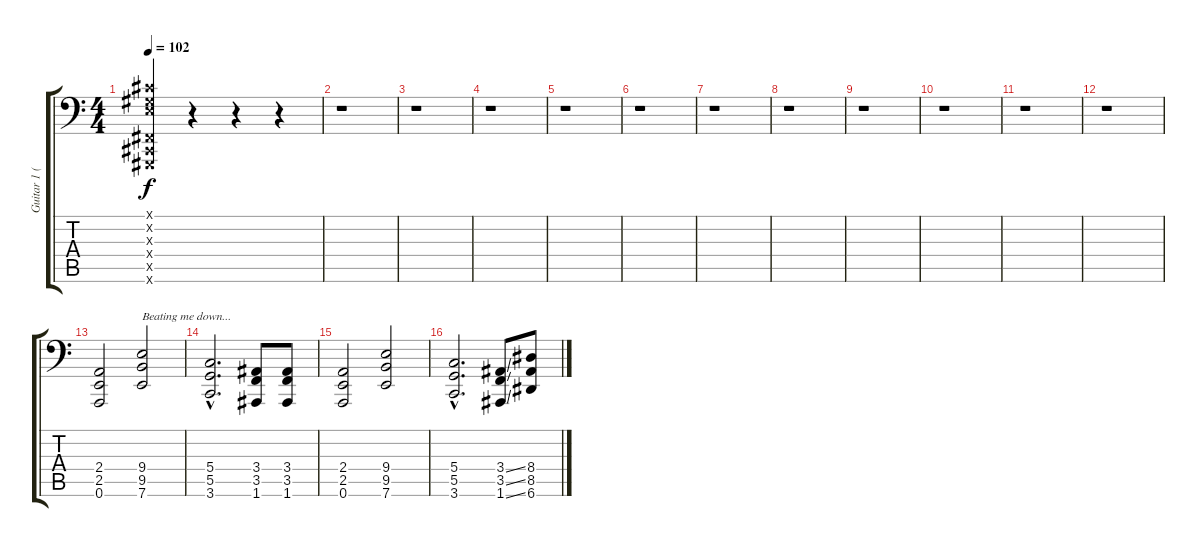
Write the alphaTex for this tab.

\track ("Guitar 1 (Head)" "Guitar 1 (") {instrument distortionguitar}
\staff {score tabs}
\tuning (D3 A2 F2 G1 D1 A0) {hide}
\ts (4 4)
\tempo 102
\clef f4
\ks c
(-1.1{x} -1.2{x} -1.3{x} -1.4{x} -1.5{x} -1.6{x}).4{dy f} r.4 r.4 r.4 |
r.1 |
r.1 |
r.1 |
r.1 |
r.1 |
r.1 |
r.1 |
r.1 |
r.1 |
r.1 |
r.1 |
(2.4 2.5 0.6).2 (9.4 9.5 7.6).2{txt "Beating me down..."} |
(5.4{hac} 5.5{hac} 3.6{hac}).2{d} (3.4 3.5 1.6).8 (3.4 3.5 1.6).8 |
(2.4 2.5 0.6).2 (9.4 9.5 7.6).2 |
(5.4{hac} 5.5{hac} 3.6{hac}).2{d} (3.4{ss} 3.5{ss} 1.6{ss}).8 (8.4 8.5 6.6).8
